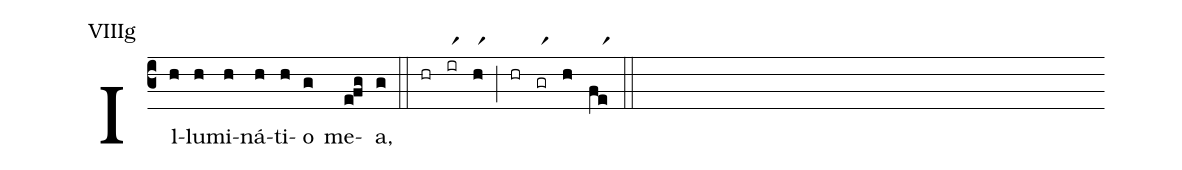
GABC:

annotation: VIIIg;
%%
(c3) Il(h)lu(h)mi(h)ná(h)ti(h)o(g) me(e!fg)a,(g) (::) (hr)(irr1)(hr1)(;)(hr)(grr1)(h)(fer1)(::)
